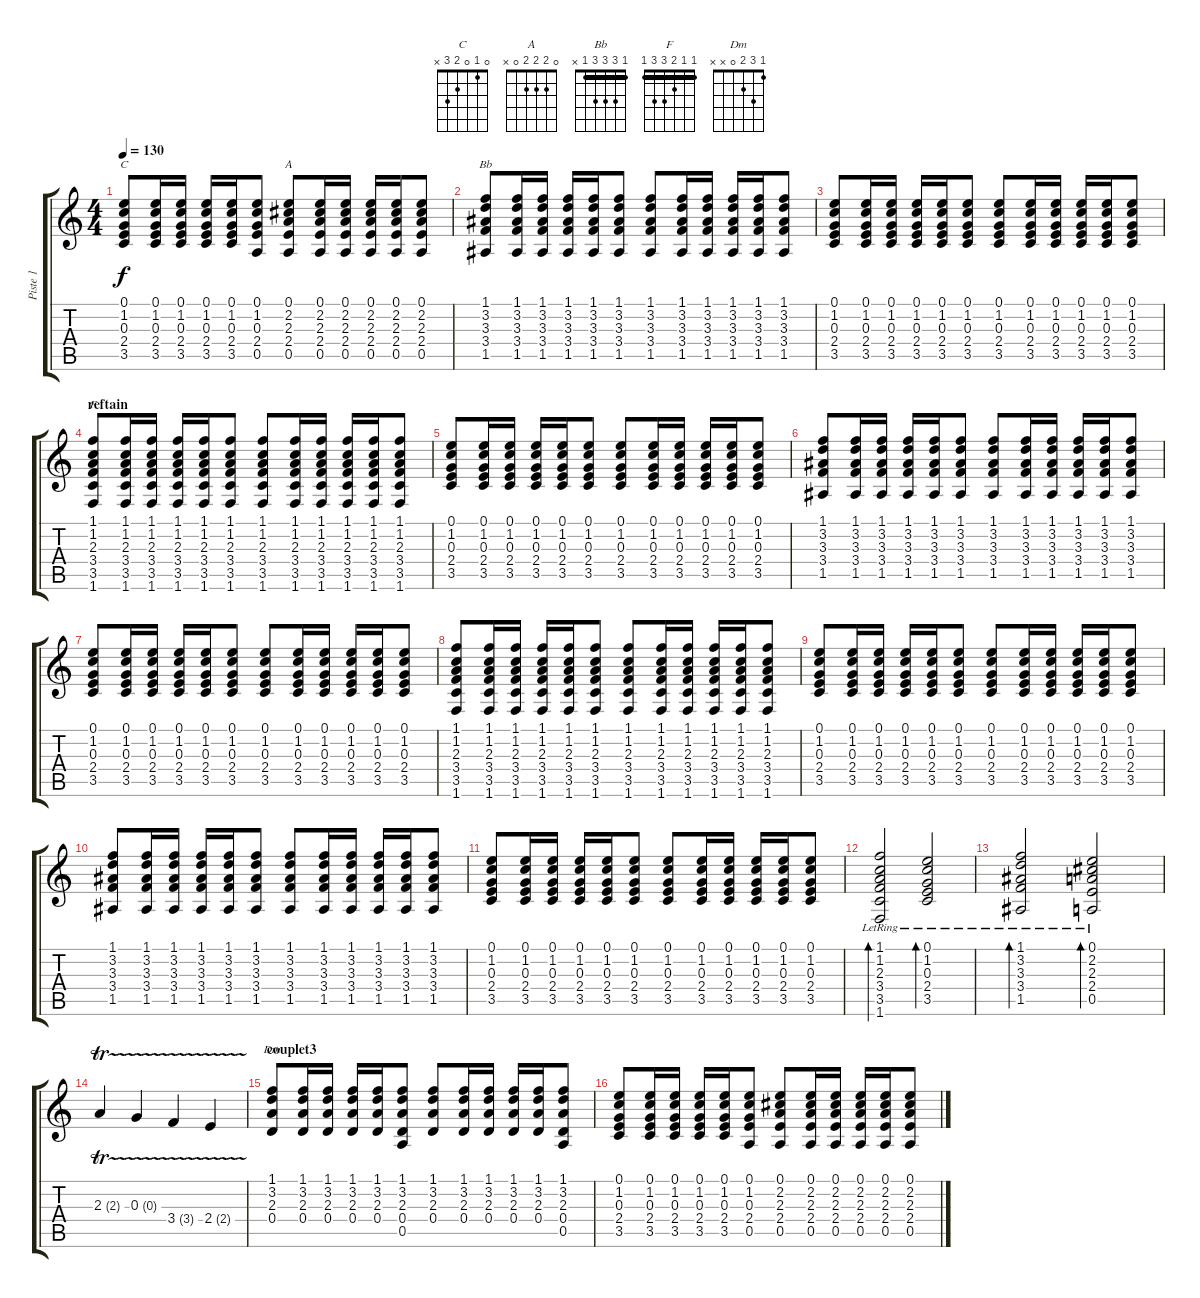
\track ("Piste 1" "Piste 1") {instrument electricguitarclean}
\staff {score tabs}
\tuning (E4 B3 G3 D3 A2 E2) {hide}
\chord ("C" 0 1 0 2 3 x)
\chord ("A" 0 2 2 2 0 x)
\chord ("Bb" 1 3 3 3 1 x) {barre 1}
\chord ("F" 1 1 2 3 3 1) {barre 1}
\chord ("Dm" 1 3 2 0 x x)
\ts (4 4)
\tempo 130
\clef g2
\ks c
(0.1 1.2 0.3 2.4 3.5).8{ch "C" dy f} (0.1 1.2 0.3 2.4 3.5).16 (0.1 1.2 0.3 2.4 3.5).16 (0.1 1.2 0.3 2.4 3.5).16 (0.1 1.2 0.3 2.4 3.5).16 (0.1 1.2 0.3 2.4 0.5).8 (0.1 2.2 2.3 2.4 0.5).8{ch "A"} (0.1 2.2 2.3 2.4 0.5).16 (0.1 2.2 2.3 2.4 0.5).16 (0.1 2.2 2.3 2.4 0.5).16 (0.1 2.2 2.3 2.4 0.5).16 (0.1 2.2 2.3 2.4 0.5).8 |
(1.1 3.2 3.3 3.4 1.5).8{ch "Bb"} (1.1 3.2 3.3 3.4 1.5).16 (1.1 3.2 3.3 3.4 1.5).16 (1.1 3.2 3.3 3.4 1.5).16 (1.1 3.2 3.3 3.4 1.5).16 (1.1 3.2 3.3 3.4 1.5).8 (1.1 3.2 3.3 3.4 1.5).8 (1.1 3.2 3.3 3.4 1.5).16 (1.1 3.2 3.3 3.4 1.5).16 (1.1 3.2 3.3 3.4 1.5).16 (1.1 3.2 3.3 3.4 1.5).16 (1.1 3.2 3.3 3.4 1.5).8 |
(0.1 1.2 0.3 2.4 3.5).8 (0.1 1.2 0.3 2.4 3.5).16 (0.1 1.2 0.3 2.4 3.5).16 (0.1 1.2 0.3 2.4 3.5).16 (0.1 1.2 0.3 2.4 3.5).16 (0.1 1.2 0.3 2.4 3.5).8 (0.1 1.2 0.3 2.4 3.5).8 (0.1 1.2 0.3 2.4 3.5).16 (0.1 1.2 0.3 2.4 3.5).16 (0.1 1.2 0.3 2.4 3.5).16 (0.1 1.2 0.3 2.4 3.5).16 (0.1 1.2 0.3 2.4 3.5).8 |
\section ("" "reftain")
(1.1 1.2 2.3 3.4 3.5 1.6).8{ch "F"} (1.1 1.2 2.3 3.4 3.5 1.6).16 (1.1 1.2 2.3 3.4 3.5 1.6).16 (1.1 1.2 2.3 3.4 3.5 1.6).16 (1.1 1.2 2.3 3.4 3.5 1.6).16 (1.1 1.2 2.3 3.4 3.5 1.6).8 (1.1 1.2 2.3 3.4 3.5 1.6).8 (1.1 1.2 2.3 3.4 3.5 1.6).16 (1.1 1.2 2.3 3.4 3.5 1.6).16 (1.1 1.2 2.3 3.4 3.5 1.6).16 (1.1 1.2 2.3 3.4 3.5 1.6).16 (1.1 1.2 2.3 3.4 3.5 1.6).8 |
(0.1 1.2 0.3 2.4 3.5).8 (0.1 1.2 0.3 2.4 3.5).16 (0.1 1.2 0.3 2.4 3.5).16 (0.1 1.2 0.3 2.4 3.5).16 (0.1 1.2 0.3 2.4 3.5).16 (0.1 1.2 0.3 2.4 3.5).8 (0.1 1.2 0.3 2.4 3.5).8 (0.1 1.2 0.3 2.4 3.5).16 (0.1 1.2 0.3 2.4 3.5).16 (0.1 1.2 0.3 2.4 3.5).16 (0.1 1.2 0.3 2.4 3.5).16 (0.1 1.2 0.3 2.4 3.5).8 |
(1.1 3.2 3.3 3.4 1.5).8 (1.1 3.2 3.3 3.4 1.5).16 (1.1 3.2 3.3 3.4 1.5).16 (1.1 3.2 3.3 3.4 1.5).16 (1.1 3.2 3.3 3.4 1.5).16 (1.1 3.2 3.3 3.4 1.5).8 (1.1 3.2 3.3 3.4 1.5).8 (1.1 3.2 3.3 3.4 1.5).16 (1.1 3.2 3.3 3.4 1.5).16 (1.1 3.2 3.3 3.4 1.5).16 (1.1 3.2 3.3 3.4 1.5).16 (1.1 3.2 3.3 3.4 1.5).8 |
(0.1 1.2 0.3 2.4 3.5).8 (0.1 1.2 0.3 2.4 3.5).16 (0.1 1.2 0.3 2.4 3.5).16 (0.1 1.2 0.3 2.4 3.5).16 (0.1 1.2 0.3 2.4 3.5).16 (0.1 1.2 0.3 2.4 3.5).8 (0.1 1.2 0.3 2.4 3.5).8 (0.1 1.2 0.3 2.4 3.5).16 (0.1 1.2 0.3 2.4 3.5).16 (0.1 1.2 0.3 2.4 3.5).16 (0.1 1.2 0.3 2.4 3.5).16 (0.1 1.2 0.3 2.4 3.5).8 |
(1.1 1.2 2.3 3.4 3.5 1.6).8 (1.1 1.2 2.3 3.4 3.5 1.6).16 (1.1 1.2 2.3 3.4 3.5 1.6).16 (1.1 1.2 2.3 3.4 3.5 1.6).16 (1.1 1.2 2.3 3.4 3.5 1.6).16 (1.1 1.2 2.3 3.4 3.5 1.6).8 (1.1 1.2 2.3 3.4 3.5 1.6).8 (1.1 1.2 2.3 3.4 3.5 1.6).16 (1.1 1.2 2.3 3.4 3.5 1.6).16 (1.1 1.2 2.3 3.4 3.5 1.6).16 (1.1 1.2 2.3 3.4 3.5 1.6).16 (1.1 1.2 2.3 3.4 3.5 1.6).8 |
(0.1 1.2 0.3 2.4 3.5).8 (0.1 1.2 0.3 2.4 3.5).16 (0.1 1.2 0.3 2.4 3.5).16 (0.1 1.2 0.3 2.4 3.5).16 (0.1 1.2 0.3 2.4 3.5).16 (0.1 1.2 0.3 2.4 3.5).8 (0.1 1.2 0.3 2.4 3.5).8 (0.1 1.2 0.3 2.4 3.5).16 (0.1 1.2 0.3 2.4 3.5).16 (0.1 1.2 0.3 2.4 3.5).16 (0.1 1.2 0.3 2.4 3.5).16 (0.1 1.2 0.3 2.4 3.5).8 |
(1.1 3.2 3.3 3.4 1.5).8 (1.1 3.2 3.3 3.4 1.5).16 (1.1 3.2 3.3 3.4 1.5).16 (1.1 3.2 3.3 3.4 1.5).16 (1.1 3.2 3.3 3.4 1.5).16 (1.1 3.2 3.3 3.4 1.5).8 (1.1 3.2 3.3 3.4 1.5).8 (1.1 3.2 3.3 3.4 1.5).16 (1.1 3.2 3.3 3.4 1.5).16 (1.1 3.2 3.3 3.4 1.5).16 (1.1 3.2 3.3 3.4 1.5).16 (1.1 3.2 3.3 3.4 1.5).8 |
(0.1 1.2 0.3 2.4 3.5).8 (0.1 1.2 0.3 2.4 3.5).16 (0.1 1.2 0.3 2.4 3.5).16 (0.1 1.2 0.3 2.4 3.5).16 (0.1 1.2 0.3 2.4 3.5).16 (0.1 1.2 0.3 2.4 3.5).8 (0.1 1.2 0.3 2.4 3.5).8 (0.1 1.2 0.3 2.4 3.5).16 (0.1 1.2 0.3 2.4 3.5).16 (0.1 1.2 0.3 2.4 3.5).16 (0.1 1.2 0.3 2.4 3.5).16 (0.1 1.2 0.3 2.4 3.5).8 |
(1.1{lr} 1.2{lr} 2.3{lr} 3.4{lr} 3.5{lr} 1.6{lr}).2{bd 60} (0.1{lr} 1.2{lr} 0.3{lr} 2.4{lr} 3.5{lr}).2{bd 60} |
(1.1{lr} 3.2{lr} 3.3{lr} 3.4{lr} 1.5{lr}).2{bd 60} (0.1{lr} 2.2{lr} 2.3{lr} 2.4{lr} 0.5{lr}).2{bd 60} |
2.3{tr (2 16)}.4 0.3{tr (0 16)}.4 3.4{tr (3 16)}.4 2.4{tr (2 16)}.4 |
\section ("" "couplet3")
(1.1 3.2 2.3 0.4).8{ch "Dm"} (1.1 3.2 2.3 0.4).16 (1.1 3.2 2.3 0.4).16 (1.1 3.2 2.3 0.4).16 (1.1 3.2 2.3 0.4).16 (1.1 3.2 2.3 0.4 0.5).8 (1.1 3.2 2.3 0.4).8 (1.1 3.2 2.3 0.4).16 (1.1 3.2 2.3 0.4).16 (1.1 3.2 2.3 0.4).16 (1.1 3.2 2.3 0.4).16 (1.1 3.2 2.3 0.4 0.5).8 |
(0.1 1.2 0.3 2.4 3.5).8 (0.1 1.2 0.3 2.4 3.5).16 (0.1 1.2 0.3 2.4 3.5).16 (0.1 1.2 0.3 2.4 3.5).16 (0.1 1.2 0.3 2.4 3.5).16 (0.1 1.2 0.3 2.4 0.5).8 (0.1 2.2 2.3 2.4 0.5).8 (0.1 2.2 2.3 2.4 0.5).16 (0.1 2.2 2.3 2.4 0.5).16 (0.1 2.2 2.3 2.4 0.5).16 (0.1 2.2 2.3 2.4 0.5).16 (0.1 2.2 2.3 2.4 0.5).8
